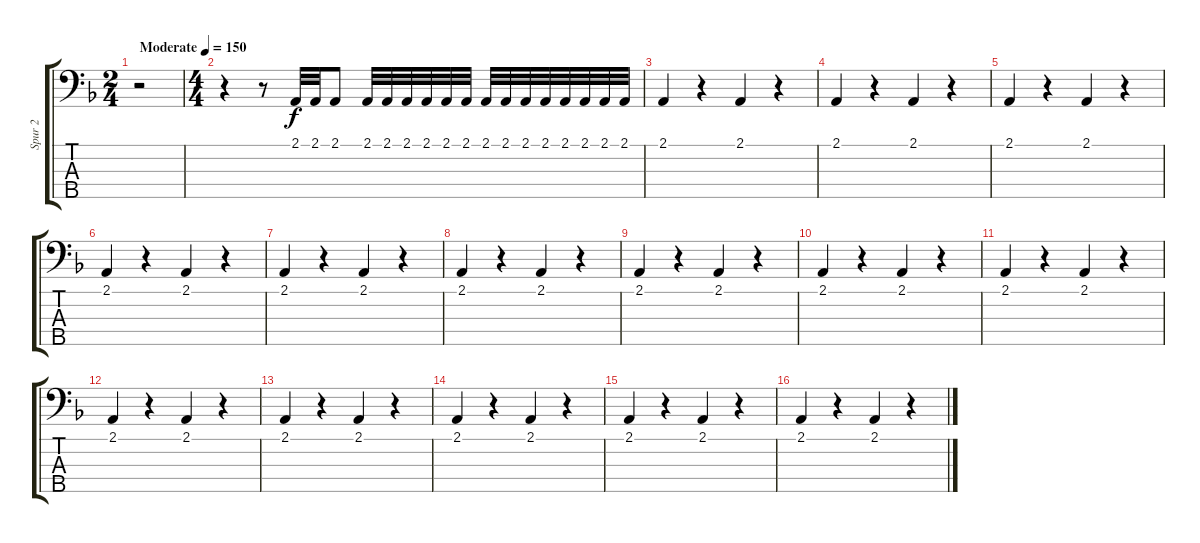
\track ("Spur 2" "Spur 2") {instrument cello}
\staff {score tabs}
\tuning (G2 D2 A1 E1 B0) {hide}
\ts (2 4)
\tempo (150 "Moderate")
\clef f4
\ks f
r.2{dy f instrument cello} |
\ts (4 4)
r.4 r.8 2.1.32 2.1.32 2.1.8 2.1.32 2.1.32 2.1.32 2.1.32 2.1.32 2.1.32 2.1.32 2.1.32 2.1.32 2.1.32 2.1.32 2.1.32 2.1.32 2.1.32 |
2.1.4 r.4 2.1.4 r.4 |
2.1.4 r.4 2.1.4 r.4 |
2.1.4 r.4 2.1.4 r.4 |
2.1.4 r.4 2.1.4 r.4 |
2.1.4 r.4 2.1.4 r.4 |
2.1.4 r.4 2.1.4 r.4 |
2.1.4 r.4 2.1.4 r.4 |
2.1.4 r.4 2.1.4 r.4 |
2.1.4 r.4 2.1.4 r.4 |
2.1.4 r.4 2.1.4 r.4 |
2.1.4 r.4 2.1.4 r.4 |
2.1.4 r.4 2.1.4 r.4 |
2.1.4 r.4 2.1.4 r.4 |
2.1.4 r.4 2.1.4 r.4
